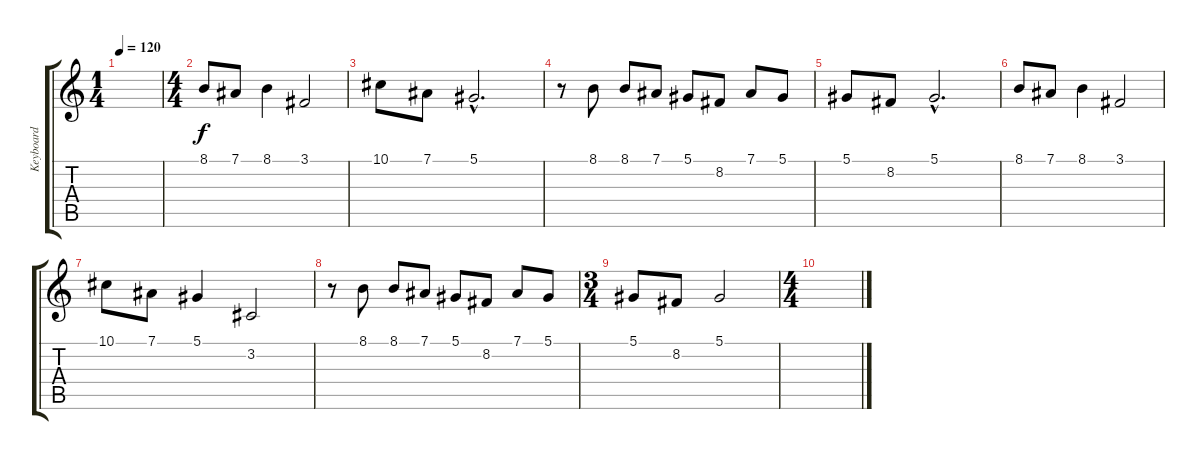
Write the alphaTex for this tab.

\track ("Keyboard" "Keyboard") {instrument brasssection}
\staff {score tabs}
\tuning (Eb4 Bb3 Gb3 Db3 Ab2 Eb2) {hide}
\ts (1 4)
\tempo 120
\clef g2
\ks c
|
\ts (4 4)
8.1.8 7.1.8 8.1.4 3.1.2 |
10.1.8 7.1.8 5.1{hac}.2{d} |
r.8 8.1.8 8.1.8 7.1.8 5.1.8 8.2.8 7.1.8 5.1.8 |
5.1.8 8.2.8 5.1{hac}.2{d} |
8.1.8 7.1.8 8.1.4 3.1.2 |
10.1.8 7.1.8 5.1.4 3.2.2 |
r.8 8.1.8 8.1.8 7.1.8 5.1.8 8.2.8 7.1.8 5.1.8 |
\ts (3 4)
5.1.8 8.2.8 5.1.2 |
\ts (4 4)
